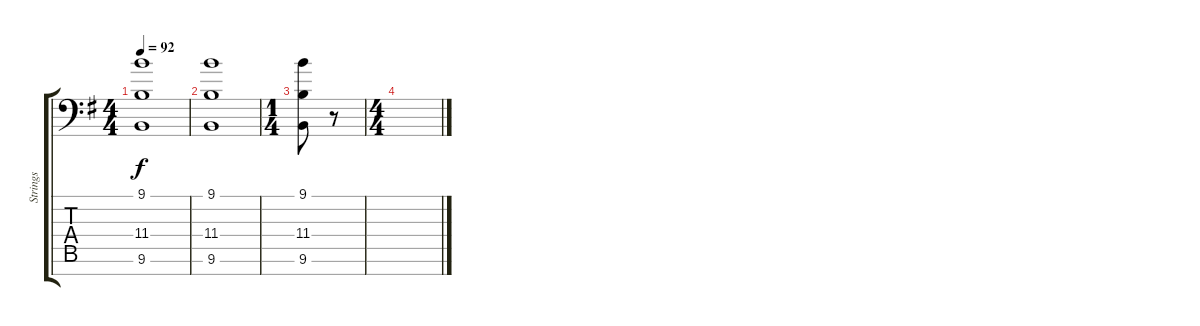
\track ("Strings" "Strings") {instrument stringensemble1}
\staff {score tabs}
\tuning (D4 A3 F3 C3 G2 D2 A1) {hide}
\ts (4 4)
\tempo 92
\clef f4
\ks g
(9.1 11.4 9.6).1{dy f} |
(9.1 11.4 9.6).1 |
\ts (1 4)
(9.1 11.4 9.6).8 r.8 |
\ts (4 4)
